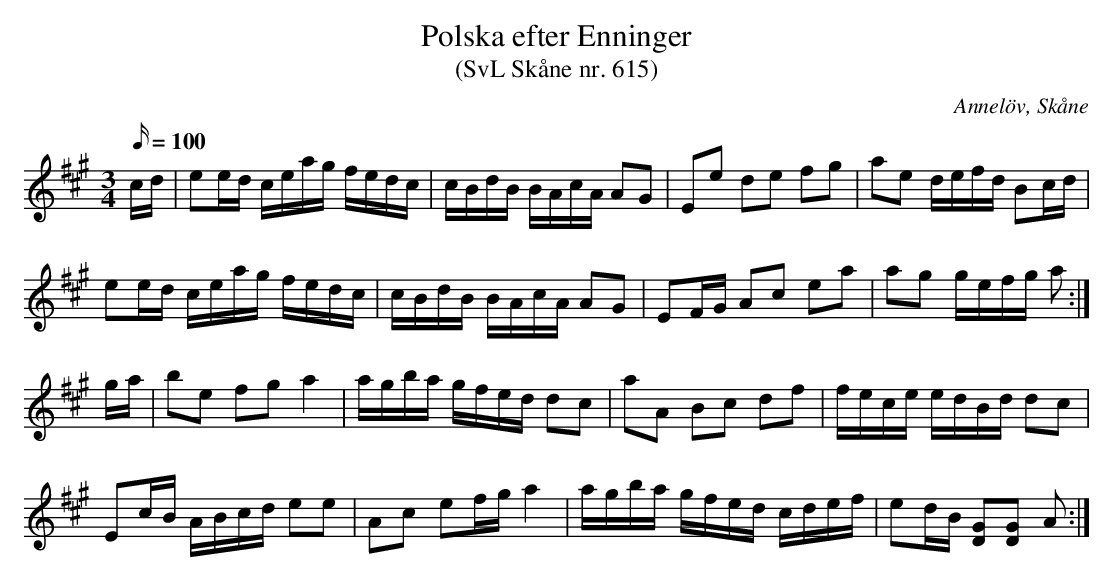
X:1
T:Polska efter Enninger
T: (SvL Skåne nr. 615)
O:Annelöv, Skåne
M:3/4
L:1/16
Q:100
K:A
cd | e2ed ceag fedc | cBdB BAcA A2G2 | E2e2 d2e2  f2g2 | a2e2 defd B2cd |
 e2ed ceag fedc | cBdB BAcA A2G2 | E2FG A2c2 e2a2 | a2g2 gefg a2 :|
 ga | b2e2 f2g2 a4 | agba gfed d2c2 | a2A2 B2c2 d2f2 | fece edBd d2c2 |
E2cB ABcd e2e2 | A2c2 e2fg  a4 | agba gfed cdef | e2dB [DG]2[DG]2 A2 :|
